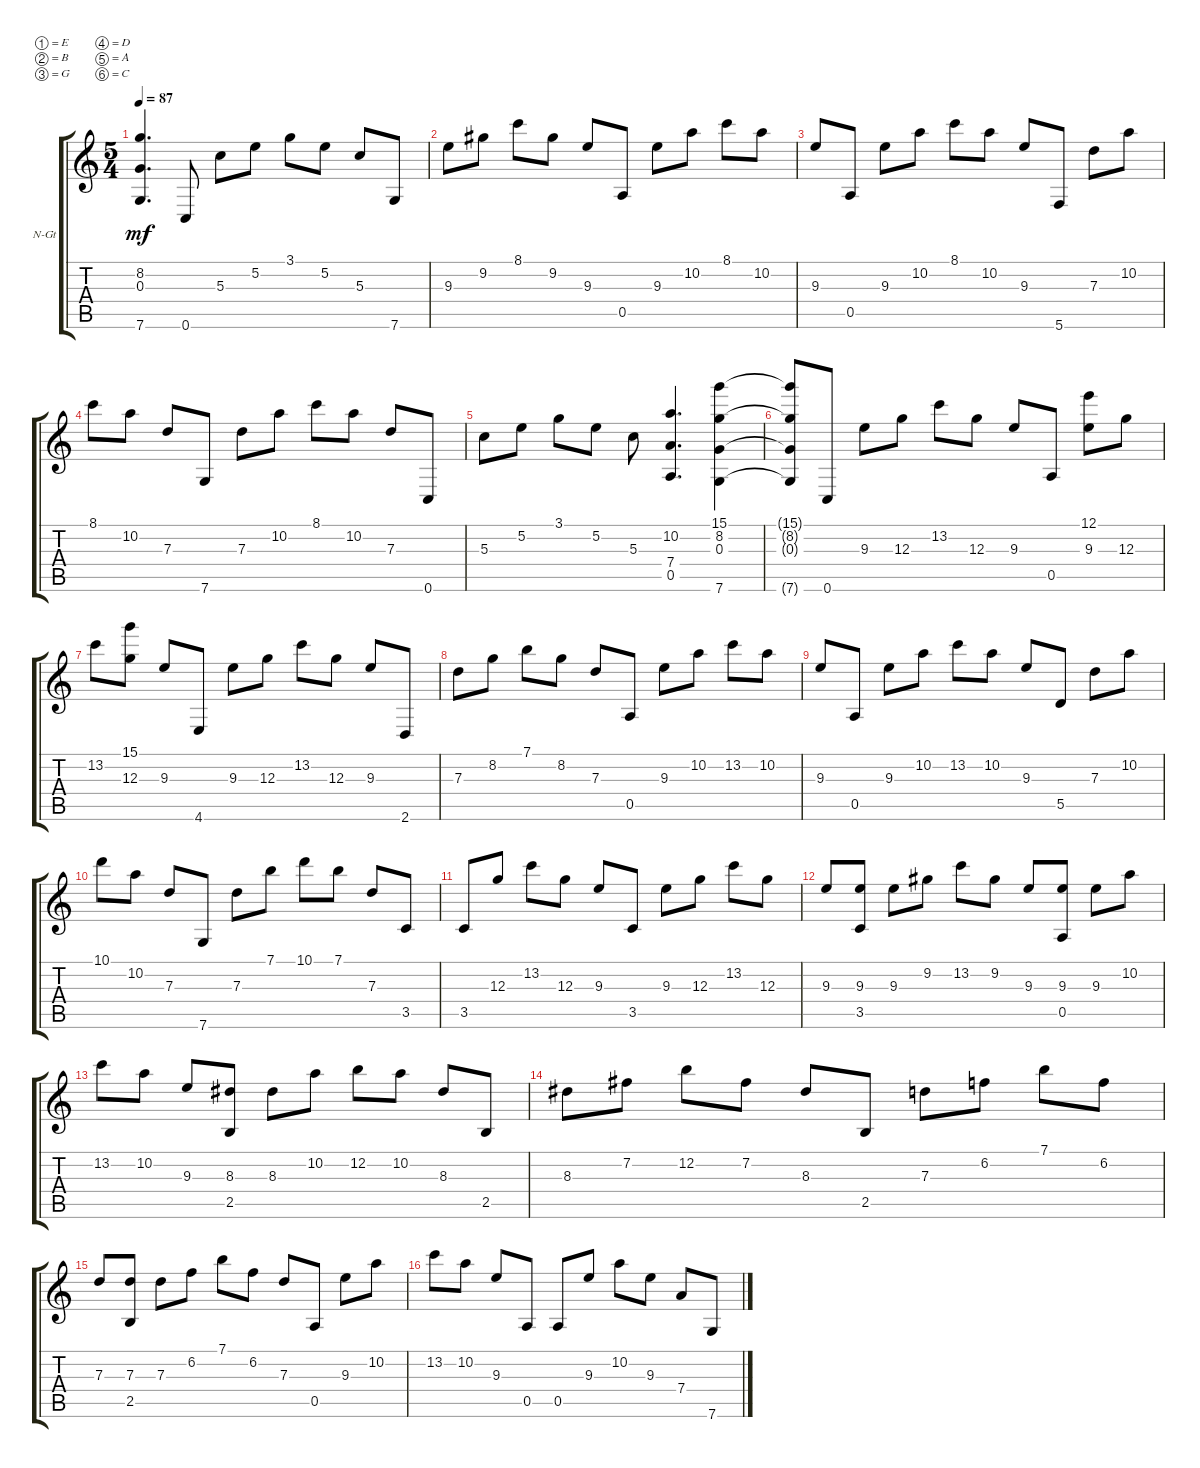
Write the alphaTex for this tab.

\defaultSystemsLayout 4
\bracketExtendMode groupsimilarinstruments
\firstSystemTrackNameOrientation horizontal
\otherSystemsTrackNameOrientation horizontal
\track ("Background music" "N-Gt") {instrument acousticgrandpiano}
\staff {score tabs}
\tuning (E4 B3 G3 D3 A2 C2)
\displaytranspose 12
\ts (5 4)
\tempo 87
\clef g2
\ks c
(8.2 0.3 7.6).4{d dy mf} 0.6.8 5.3.8 5.2.8 3.1.8 5.2.8 5.3.8 7.6.8 |
9.3.8 9.2.8 8.1.8 9.2.8 9.3.8 0.5.8 9.3.8 10.2.8 8.1.8 10.2.8 |
9.3.8 0.5.8 9.3.8 10.2.8 8.1.8 10.2.8 9.3.8 5.6.8 7.3.8 10.2.8 |
8.1.8 10.2.8 7.3.8 7.6.8 7.3.8 10.2.8 8.1.8 10.2.8 7.3.8 0.6.8 |
5.3.8 5.2.8 3.1.8 5.2.8 5.3.8 (0.5 10.2 7.4).4{d} (8.2 0.3 7.6 15.1).4 |
(8.2{t} 0.3{t} 7.6{t} 15.1{t}).8 0.6.8 9.3.8 12.3.8 13.2.8 12.3.8 9.3.8 0.5.8 (9.3 12.1).8 12.3.8 |
13.2.8 (12.3 15.1).8 9.3.8 4.6.8 9.3.8 12.3.8 13.2.8 12.3.8 9.3.8 2.6.8 |
7.3.8 8.2.8 7.1.8 8.2.8 7.3.8 0.5.8 9.3.8 10.2.8 13.2.8 10.2.8 |
9.3.8 0.5.8 9.3.8 10.2.8 13.2.8 10.2.8 9.3.8 5.5.8 7.3.8 10.2.8 |
10.1.8 10.2.8 7.3.8 7.6.8 7.3.8 7.1.8 10.1.8 7.1.8 7.3.8 3.5.8 |
3.5.8 12.3.8 13.2.8 12.3.8 9.3.8 3.5.8 9.3.8 12.3.8 13.2.8 12.3.8 |
9.3.8 (3.5 9.3).8 9.3.8 9.2.8 13.2.8 9.2.8 9.3.8 (0.5 9.3).8 9.3.8 10.2.8 |
13.2.8 10.2.8 9.3.8 (2.5 8.3).8 8.3.8 10.2.8 12.2.8 10.2.8 8.3.8 2.5.8 |
8.3.8 7.2.8 12.2.8 7.2.8 8.3.8 2.5.8 7.3.8 6.2.8 7.1.8 6.2.8 |
7.3.8 (2.5 7.3).8 7.3.8 6.2.8 7.1.8 6.2.8 7.3.8 0.5.8 9.3.8 10.2.8 |
13.2.8 10.2.8 9.3.8 0.5.8 0.5.8 9.3.8 10.2.8 9.3.8 7.4.8 7.6.8
